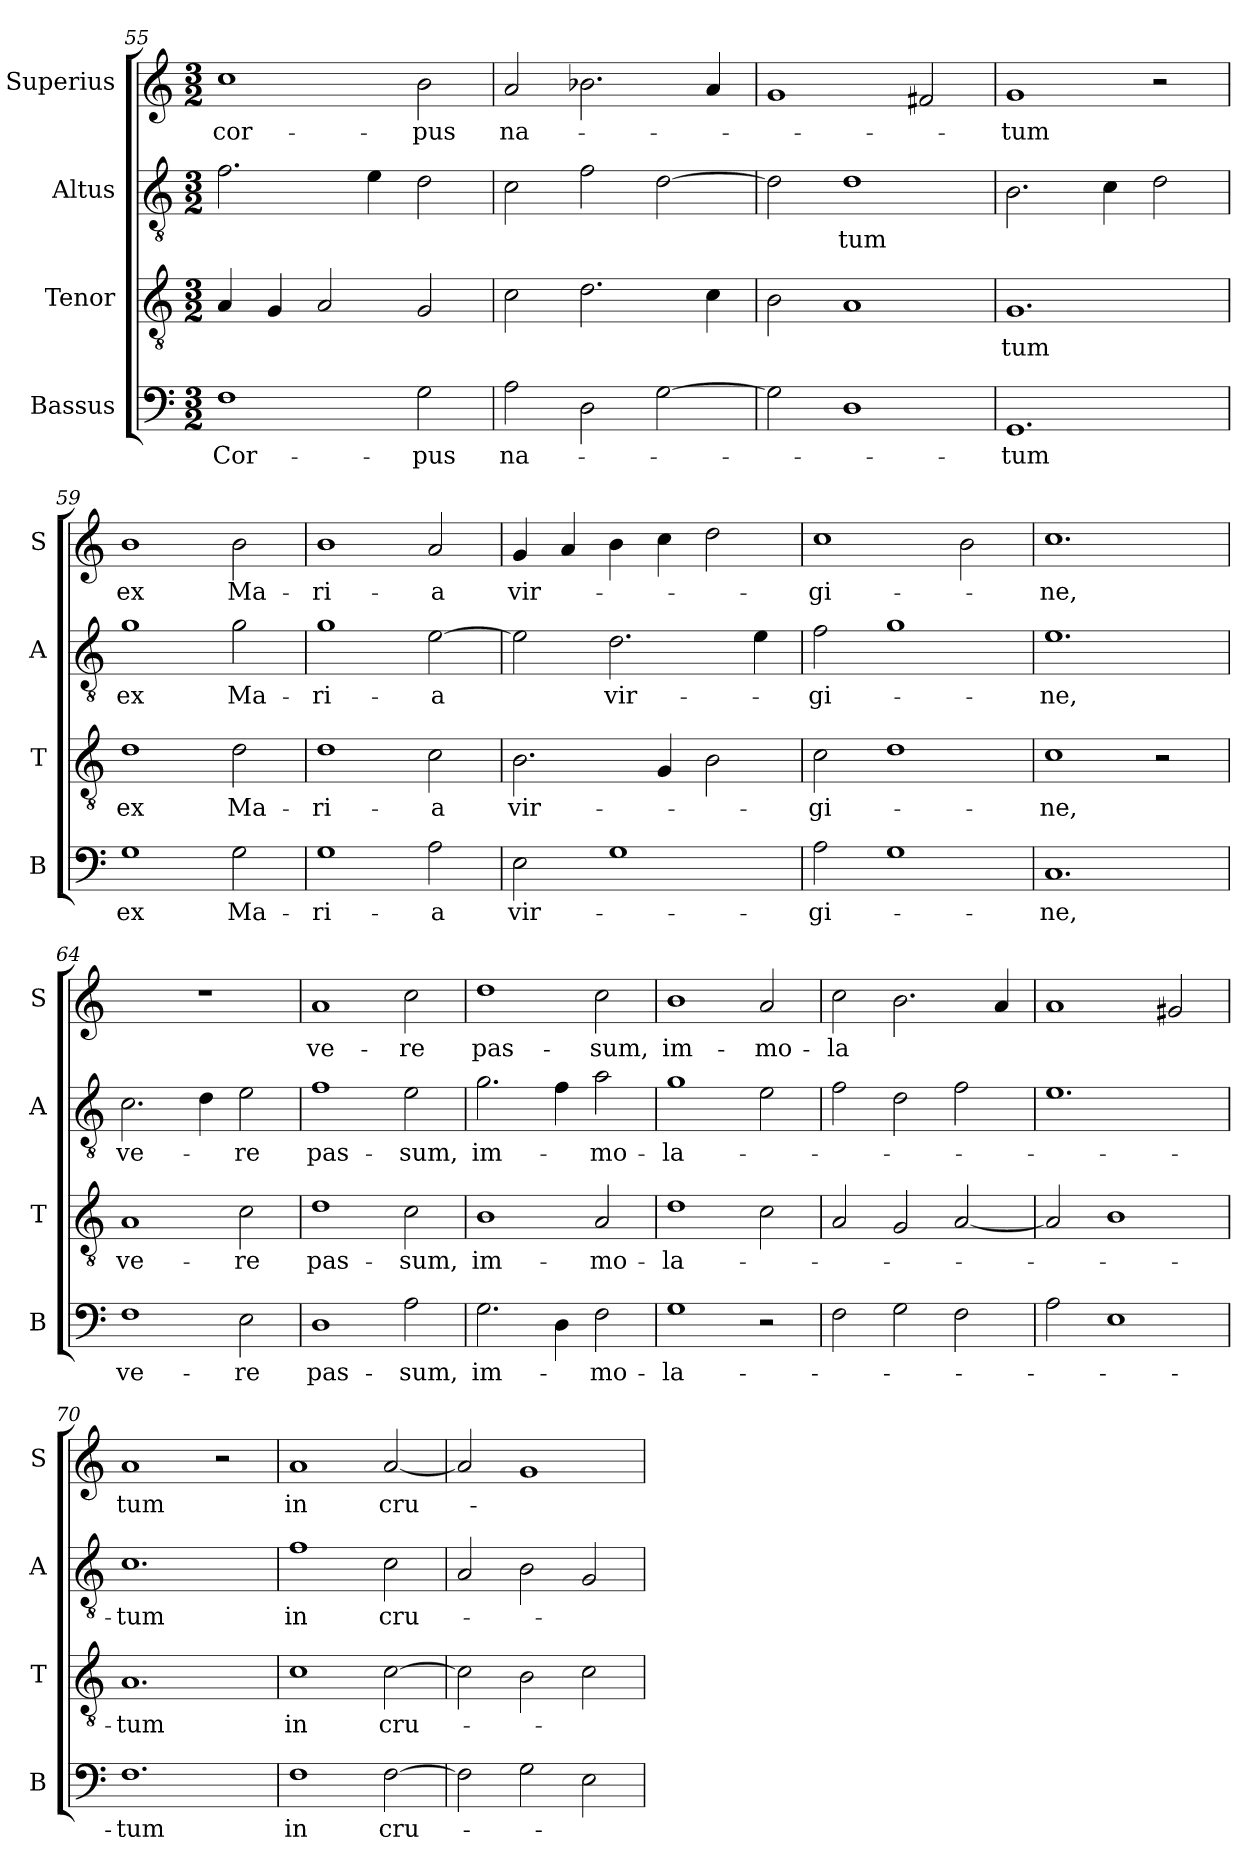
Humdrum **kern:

**kern	**text	**kern	**text	**kern	**text	**kern	**text
*part4	*part4	*part3	*part3	*part2	*part2	*part1	*part1
*staff4	*staff4	*staff3	*staff3	*staff2	*staff2	*staff1	*staff1
*I"Bassus	*	*I"Tenor	*	*I"Altus	*	*I"Superius	*
*I'B	*	*I'T	*	*I'A	*	*I'S	*
*clefF4	*	*clefGv2	*	*clefGv2	*	*clefG2	*
*k[]	*	*k[]	*	*k[]	*	*k[]	*
*M3/2	*	*M3/2	*	*M3/2	*	*M3/2	*
=55	=55	=55	=55	=55	=55	=55	=55
1F	Cor-	4A	.	2.f	.	1cc	cor-
.	.	4G	.	.	.	.	.
.	.	2A	.	.	.	.	.
.	.	.	.	4e	.	.	.
2G	-pus	2G	.	2d	.	2b	-pus
=56	=56	=56	=56	=56	=56	=56	=56
2A	na-	2c	.	2c	.	2a	na-
2D	.	2.d	.	2f	.	2.b-X	.
[2G	.	.	.	[2d	.	.	.
.	.	4c	.	.	.	4a	.
=57	=57	=57	=57	=57	=57	=57	=57
2G]	.	2B	.	2d]	.	1g	.
1D	.	1A	.	1d	-tum	.	.
.	.	.	.	.	.	2f#X	.
=58	=58	=58	=58	=58	=58	=58	=58
1.GG	-tum	1.G	-tum	2.B	.	1g	-tum
.	.	.	.	4c	.	.	.
.	.	.	.	2d	.	2r	.
=59	=59	=59	=59	=59	=59	=59	=59
1G	ex	1d	ex	1g	ex	1b	ex
2G	Ma-	2d	Ma-	2g	Ma-	2b	Ma-
=60	=60	=60	=60	=60	=60	=60	=60
1G	-ri-	1d	-ri-	1g	-ri-	1b	-ri-
2A	-a	2c	-a	[2e	-a	2a	-a
=61	=61	=61	=61	=61	=61	=61	=61
2E	vir-	2.B	vir-	2e]	.	4g	vir-
.	.	.	.	.	.	4a	.
1G	.	.	.	2.d	vir-	4b	.
.	.	4G	.	.	.	4cc	.
.	.	2B	.	.	.	2dd	.
.	.	.	.	4e	.	.	.
=62	=62	=62	=62	=62	=62	=62	=62
2A	-gi-	2c	-gi-	2f	-gi-	1cc	-gi-
1G	.	1d	.	1g	.	.	.
.	.	.	.	.	.	2b	.
=63	=63	=63	=63	=63	=63	=63	=63
1.C	-ne,	1c	-ne,	1.e	-ne,	1.cc	-ne,
.	.	2r	.	.	.	.	.
=64	=64	=64	=64	=64	=64	=64	=64
1F	ve-	1A	ve-	2.c	ve-	1.r	.
.	.	.	.	4d	.	.	.
2E	-re	2c	-re	2e	-re	.	.
=65	=65	=65	=65	=65	=65	=65	=65
1D	pas-	1d	pas-	1f	pas-	1a	ve-
2A	-sum,	2c	-sum,	2e	-sum,	2cc	-re
=66	=66	=66	=66	=66	=66	=66	=66
2.G	im-	1B	im-	2.g	im-	1dd	pas-
4D	.	.	.	4f	.	.	.
2F	-mo-	2A	-mo-	2a	-mo-	2cc	-sum,
=67	=67	=67	=67	=67	=67	=67	=67
1G	-la-	1d	-la-	1g	-la-	1b	im-
2r	.	2c	.	2e	.	2a	-mo-
=68	=68	=68	=68	=68	=68	=68	=68
2F	.	2A	.	2f	.	2cc	-la
2G	.	2G	.	2d	.	2.b	.
2F	.	[2A	.	2f	.	.	.
.	.	.	.	.	.	4a	.
=69	=69	=69	=69	=69	=69	=69	=69
2A	.	2A]	.	1.e	.	1a	.
1E	.	1B	.	.	.	.	.
.	.	.	.	.	.	2g#X	.
=70	=70	=70	=70	=70	=70	=70	=70
1.F	-tum	1.A	-tum	1.c	-tum	1a	tum
.	.	.	.	.	.	2r	.
=71	=71	=71	=71	=71	=71	=71	=71
1F	in	1c	in	1f	in	1a	in
[2F	cru-	[2c	cru-	2c	cru-	[2a	cru-
=72	=72	=72	=72	=72	=72	=72	=72
2F]	.	2c]	.	2A	.	2a]	.
2G	.	2B	.	2B	.	1g	.
2E	.	2c	.	2G	.	.	.
=	=	=	=	=	=	=	=
*-	*-	*-	*-	*-	*-	*-	*-
